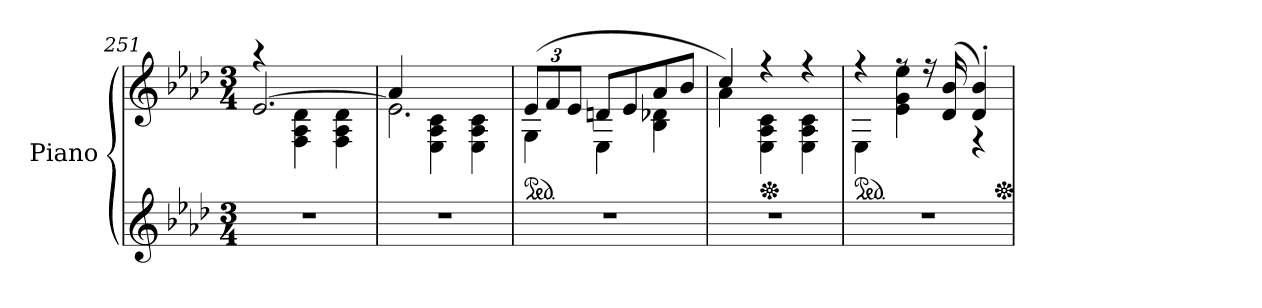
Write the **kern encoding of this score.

**kern	**kern
*part1	*part1
*staff2	*staff1
*I"Piano	*
*I'Pno.	*
*clefG2	*clefG2
*k[b-e-a-d-]	*k[b-e-a-d-]
*M3/4	*M3/4
=251	=251
*	*^
2.r	[2.e-/	4raa
.	.	4F\ 4A-\ 4d-\
.	.	4F\ 4A-\ 4d-\
=252	=252	=252
2.r	2.e-\]	4a-/
.	.	4E-\ 4A-\ 4c\
.	.	4E-\ 4A-\ 4c\
!!LO:LB:g=z	!!
=253	=253	=253
*	*ped	*
*	*Xbrackettup	*
2.r	(>12e-/L	4G\
.	12f/	.
.	12e-/J	.
.	8dn/L	4E-\
.	8e-/	.
.	8a-/	4B-\ 4d-X\
.	8b-/J	.
=254	=254	=254
2.r	4cc/)	4a-\
*	*Xped	*
.	4rff	4E-\ 4A-\ 4c\
.	4rff	4E-\ 4A-\ 4c\
=255	=255	=255
*	*ped	*
2.r	4rff	4E-\
.	8rff	4e-\ 4g\ 4ee-\
.	16rff	.
.	(>16d-/ 16b-/	.
.	4d-/' 4b-/')	4r
*	*Xped	*
*	*v	*v
=	=
*-	*-
